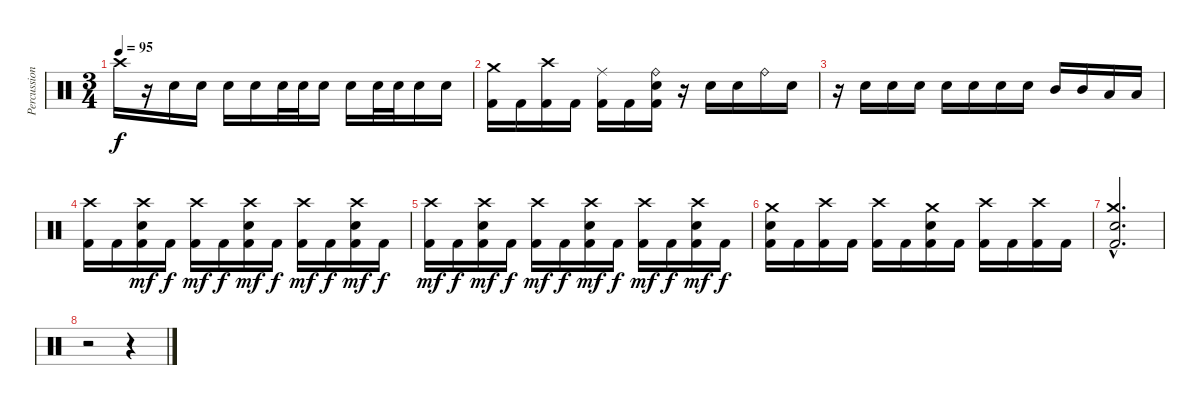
\track ("Percussion" "Percussion") {instrument percussion}
\staff {score}
\articulation defaults
\ts (3 4)
\tempo 95
\clef neutral
\ks c "Crash high (hit)".16{dy f}
r.16 "Electric Snare (hit)".16 "Electric Snare (hit)".16 "Electric Snare (hit)".16 "Electric Snare (hit)".16 "Electric Snare (hit)".32 "Electric Snare (hit)".32 "Electric Snare (hit)".16 "Electric Snare (hit)".16 "Electric Snare (hit)".32 "Electric Snare (hit)".32 "Electric Snare (hit)".16 "Electric Snare (hit)".16 |
("Crash medium (hit)" "Kick (hit) 2").16 "Kick (hit) 2".16 ("Crash high (hit)" "Kick (hit) 2").16 "Kick (hit) 2".16 ("Ride (middle)" "Kick (hit) 2").16 "Kick (hit) 2".16 ("Ride (bell)" "Electric Snare (hit)" "Kick (hit) 2").16 r.16 "Electric Snare (hit)".16 "Electric Snare (hit)".16 "Ride (bell)".16 "Electric Snare (hit)".16 |
r.16 "Electric Snare (hit)".16 "Electric Snare (hit)".16 "Electric Snare (hit)".16 "Electric Snare (hit)".16 "Electric Snare (hit)".16 "Electric Snare (hit)".16 "Electric Snare (hit)".16 "Mid Tom (hit)".16 "Mid Tom (hit)".16 "Low Tom (hit)".16 "Low Tom (hit)".16 |
("Crash high (hit)" "Kick (hit) 2").16 "Kick (hit) 2".16 ("Crash high (hit)" "Electric Snare (hit)" "Kick (hit) 2").16{dy mf} "Kick (hit) 2".16{dy f} ("Crash high (hit)" "Kick (hit) 2").16{dy mf} "Kick (hit) 2".16{dy f} ("Crash high (hit)" "Electric Snare (hit)" "Kick (hit) 2").16{dy mf} "Kick (hit) 2".16{dy f} ("Crash high (hit)" "Kick (hit) 2").16{dy mf} "Kick (hit) 2".16{dy f} ("Crash high (hit)" "Electric Snare (hit)" "Kick (hit) 2").16{dy mf} "Kick (hit) 2".16{dy f} |
("Crash high (hit)" "Kick (hit) 2").16{dy mf} "Kick (hit) 2".16{dy f} ("Crash high (hit)" "Electric Snare (hit)" "Kick (hit) 2").16{dy mf} "Kick (hit) 2".16{dy f} ("Crash high (hit)" "Kick (hit) 2").16{dy mf} "Kick (hit) 2".16{dy f} ("Crash high (hit)" "Electric Snare (hit)" "Kick (hit) 2").16{dy mf} "Kick (hit) 2".16{dy f} ("Crash high (hit)" "Kick (hit) 2").16{dy mf} "Kick (hit) 2".16{dy f} ("Crash high (hit)" "Electric Snare (hit)" "Kick (hit) 2").16{dy mf} "Kick (hit) 2".16{dy f} |
("Crash medium (hit)" "Electric Snare (hit)" "Kick (hit) 2").16 "Kick (hit) 2".16 ("Crash high (hit)" "Kick (hit) 2").16 "Kick (hit) 2".16 ("Crash high (hit)" "Kick (hit) 2").16 "Kick (hit) 2".16 ("Crash medium (hit)" "Electric Snare (hit)" "Kick (hit) 2").16 "Kick (hit) 2".16 ("Crash high (hit)" "Kick (hit) 2").16 "Kick (hit) 2".16 ("Crash high (hit)" "Kick (hit) 2").16 "Kick (hit) 2".16 |
("Crash medium (hit)"{hac} "Electric Snare (hit)"{hac} "Kick (hit) 2"{hac}).2{d} |
r.2 r.4
